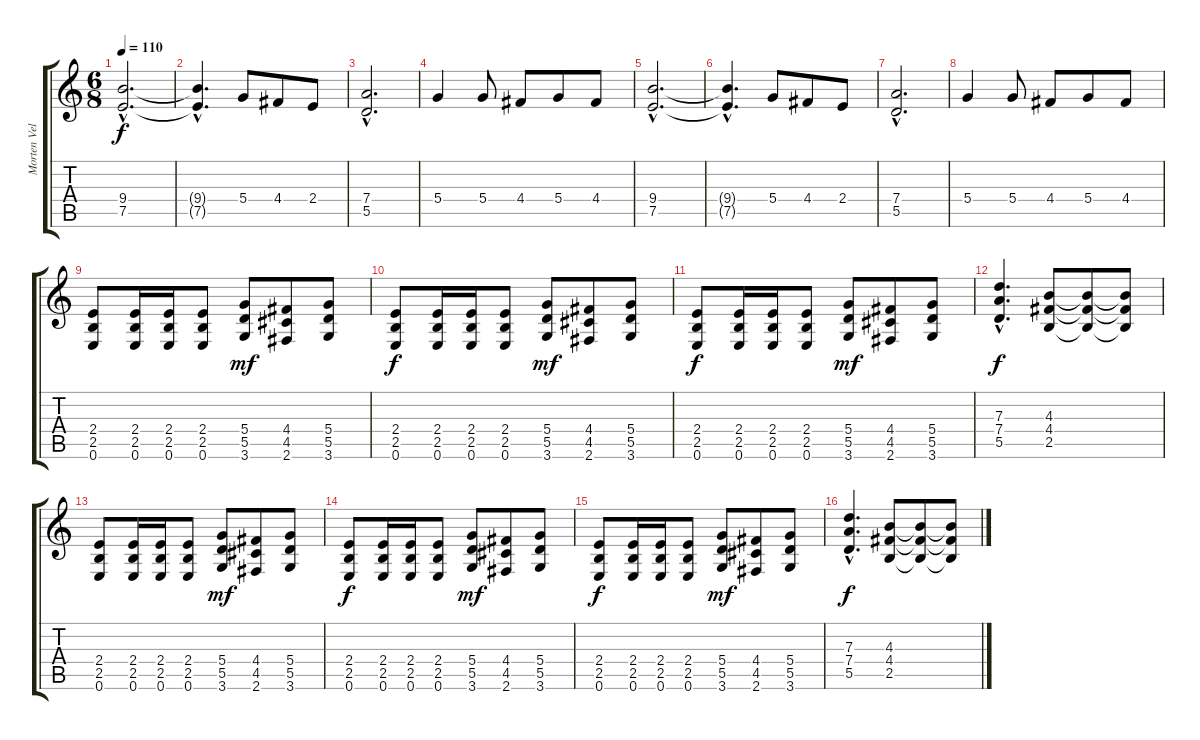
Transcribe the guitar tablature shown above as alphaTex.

\track ("Morten Veland" "Morten Vel") {instrument distortionguitar}
\staff {score tabs}
\tuning (E4 B3 G3 D3 A2 E2) {hide}
\ts (6 8)
\tempo 110
\clef g2
\ks c
(9.4{hac} 7.5{hac}).2{d dy f} |
(9.4{hac t} 7.5{hac t}).4{d} 5.4.8 4.4.8 2.4.8 |
(7.4{hac} 5.5{hac}).2{d} |
5.4.4 5.4.8 4.4.8 5.4.8 4.4.8 |
(9.4{hac} 7.5{hac}).2{d} |
(9.4{hac t} 7.5{hac t}).4{d} 5.4.8 4.4.8 2.4.8 |
(7.4{hac} 5.5{hac}).2{d} |
5.4.4 5.4.8 4.4.8 5.4.8 4.4.8 |
(2.4 2.5 0.6).8 (2.4 2.5 0.6).16 (2.4 2.5 0.6).16 (2.4 2.5 0.6).8 (5.4 5.5 3.6).8{dy mf} (4.4 4.5 2.6).8 (5.4 5.5 3.6).8 |
(2.4 2.5 0.6).8{dy f} (2.4 2.5 0.6).16 (2.4 2.5 0.6).16 (2.4 2.5 0.6).8 (5.4 5.5 3.6).8{dy mf} (4.4 4.5 2.6).8 (5.4 5.5 3.6).8 |
(2.4 2.5 0.6).8{dy f} (2.4 2.5 0.6).16 (2.4 2.5 0.6).16 (2.4 2.5 0.6).8 (5.4 5.5 3.6).8{dy mf} (4.4 4.5 2.6).8 (5.4 5.5 3.6).8 |
(7.3{hac} 7.4{hac} 5.5{hac}).4{d dy f} (4.3 4.4 2.5).8 (4.3{t} 4.4{t} 2.5{t}).8 (4.3{t} 4.4{t} 2.5{t}).8 |
(2.4 2.5 0.6).8 (2.4 2.5 0.6).16 (2.4 2.5 0.6).16 (2.4 2.5 0.6).8 (5.4 5.5 3.6).8{dy mf} (4.4 4.5 2.6).8 (5.4 5.5 3.6).8 |
(2.4 2.5 0.6).8{dy f} (2.4 2.5 0.6).16 (2.4 2.5 0.6).16 (2.4 2.5 0.6).8 (5.4 5.5 3.6).8{dy mf} (4.4 4.5 2.6).8 (5.4 5.5 3.6).8 |
(2.4 2.5 0.6).8{dy f} (2.4 2.5 0.6).16 (2.4 2.5 0.6).16 (2.4 2.5 0.6).8 (5.4 5.5 3.6).8{dy mf} (4.4 4.5 2.6).8 (5.4 5.5 3.6).8 |
(7.3{hac} 7.4{hac} 5.5{hac}).4{d dy f} (4.3 4.4 2.5).8 (4.3{t} 4.4{t} 2.5{t}).8 (4.3{t} 4.4{t} 2.5{t}).8
